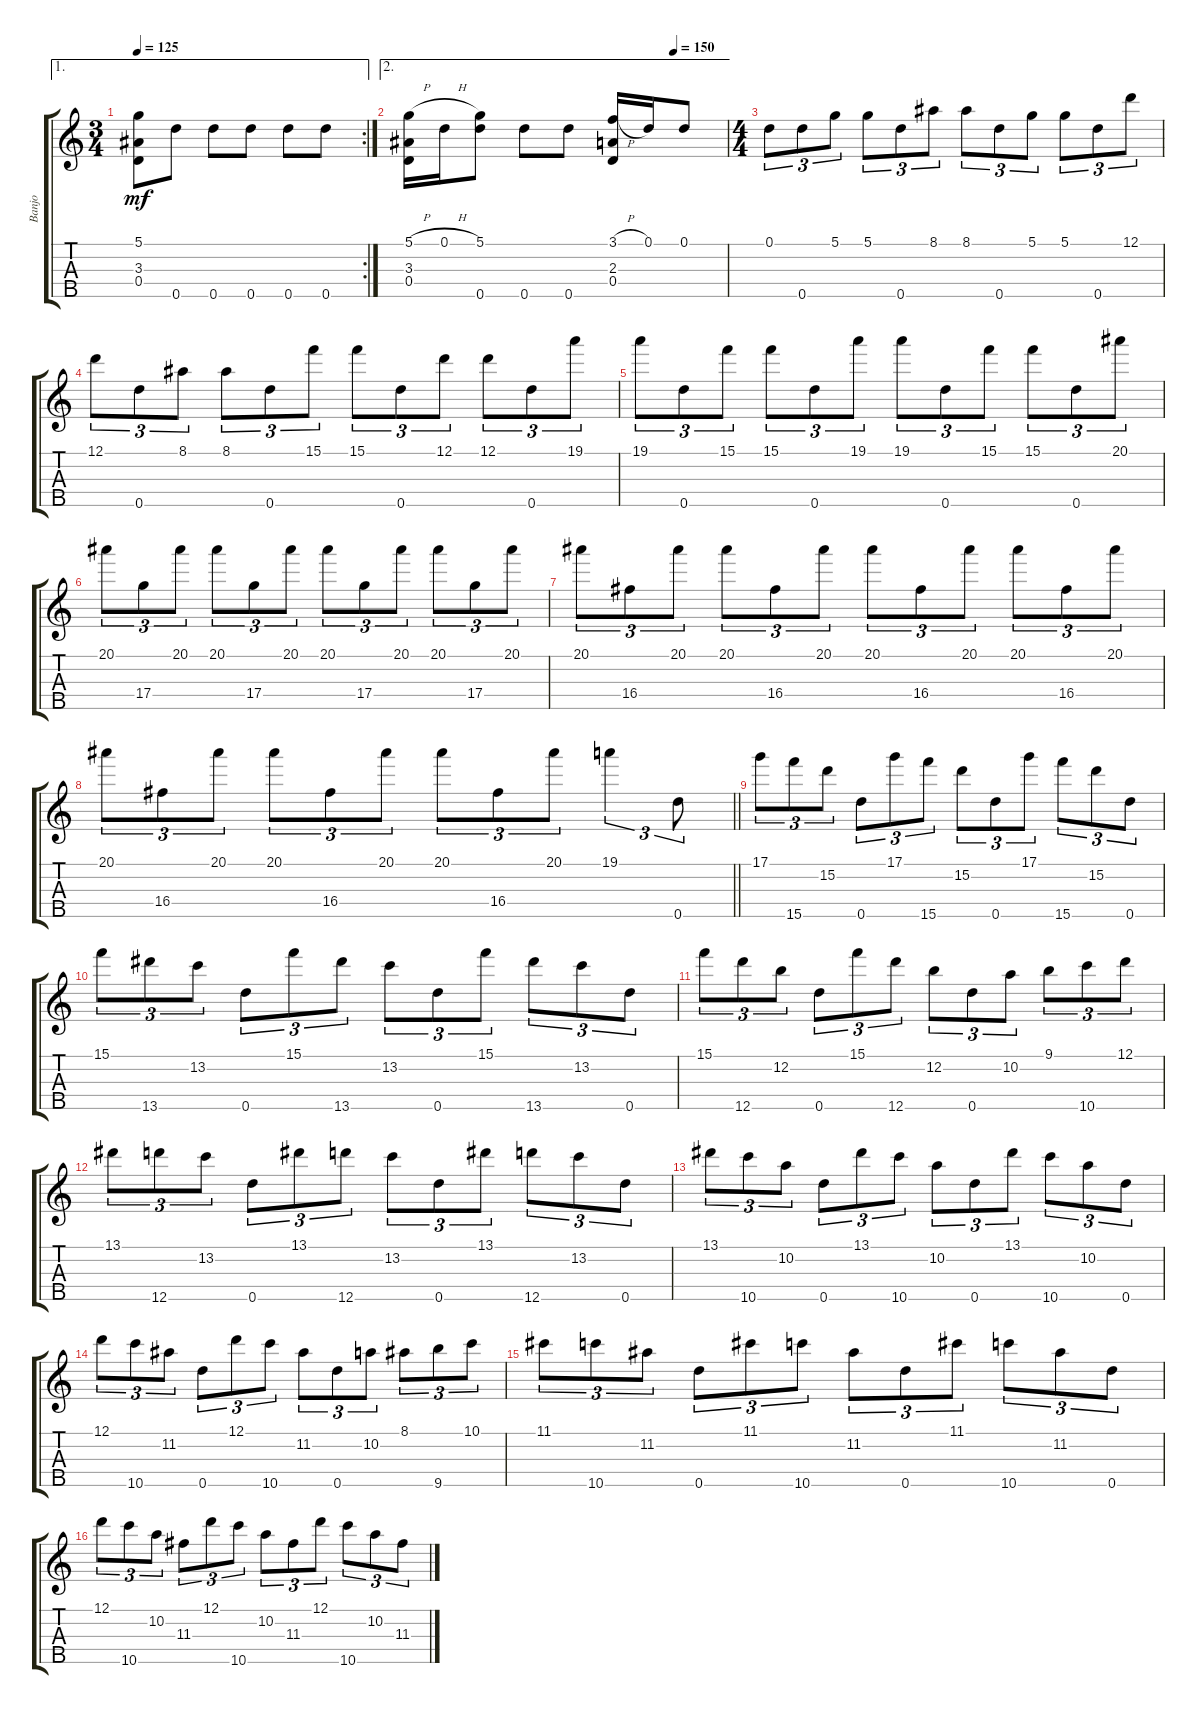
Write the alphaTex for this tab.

\track ("Banjo" "Banjo") {instrument banjo}
\staff {score tabs}
\tuning (D4 B3 G3 D3 D4) {hide}
\displaytranspose 12
\ae 1
\rc 2
\ts (3 4)
\tempo 125
\clef g2
\ks c
(5.1 3.3 0.4).8{dy mf} 0.5.8 0.5.8 0.5.8 0.5.8 0.5.8 |
\ae 2
\tempo (150 0.8333333333333334)
(5.1{h} 3.3 0.4).16 0.1{h}.16 (5.1 0.5).8 0.5.8 0.5.8 (3.1{h} 2.3 0.4).16 0.1.16 0.1.8 |
\ts (4 4)
\section ("" "")
0.1.8{tu (3 2)} 0.5.8{tu (3 2)} 5.1.8{tu (3 2)} 5.1.8{tu (3 2)} 0.5.8{tu (3 2)} 8.1.8{tu (3 2)} 8.1.8{tu (3 2)} 0.5.8{tu (3 2)} 5.1.8{tu (3 2)} 5.1.8{tu (3 2)} 0.5.8{tu (3 2)} 12.1.8{tu (3 2)} |
12.1.8{tu (3 2)} 0.5.8{tu (3 2)} 8.1.8{tu (3 2)} 8.1.8{tu (3 2)} 0.5.8{tu (3 2)} 15.1.8{tu (3 2)} 15.1.8{tu (3 2)} 0.5.8{tu (3 2)} 12.1.8{tu (3 2)} 12.1.8{tu (3 2)} 0.5.8{tu (3 2)} 19.1.8{tu (3 2)} |
19.1.8{tu (3 2)} 0.5.8{tu (3 2)} 15.1.8{tu (3 2)} 15.1.8{tu (3 2)} 0.5.8{tu (3 2)} 19.1.8{tu (3 2)} 19.1.8{tu (3 2)} 0.5.8{tu (3 2)} 15.1.8{tu (3 2)} 15.1.8{tu (3 2)} 0.5.8{tu (3 2)} 20.1.8{tu (3 2)} |
20.1.8{tu (3 2)} 17.4.8{tu (3 2)} 20.1.8{tu (3 2)} 20.1.8{tu (3 2)} 17.4.8{tu (3 2)} 20.1.8{tu (3 2)} 20.1.8{tu (3 2)} 17.4.8{tu (3 2)} 20.1.8{tu (3 2)} 20.1.8{tu (3 2)} 17.4.8{tu (3 2)} 20.1.8{tu (3 2)} |
20.1.8{tu (3 2)} 16.4.8{tu (3 2)} 20.1.8{tu (3 2)} 20.1.8{tu (3 2)} 16.4.8{tu (3 2)} 20.1.8{tu (3 2)} 20.1.8{tu (3 2)} 16.4.8{tu (3 2)} 20.1.8{tu (3 2)} 20.1.8{tu (3 2)} 16.4.8{tu (3 2)} 20.1.8{tu (3 2)} |
\barLineRight lightlight
20.1.8{tu (3 2)} 16.4.8{tu (3 2)} 20.1.8{tu (3 2)} 20.1.8{tu (3 2)} 16.4.8{tu (3 2)} 20.1.8{tu (3 2)} 20.1.8{tu (3 2)} 16.4.8{tu (3 2)} 20.1.8{tu (3 2)} 19.1.4{tu (3 2)} 0.5.8{tu (3 2)} |
17.1.8{tu (3 2)} 15.5.8{tu (3 2)} 15.2.8{tu (3 2)} 0.5.8{tu (3 2)} 17.1.8{tu (3 2)} 15.5.8{tu (3 2)} 15.2.8{tu (3 2)} 0.5.8{tu (3 2)} 17.1.8{tu (3 2)} 15.5.8{tu (3 2)} 15.2.8{tu (3 2)} 0.5.8{tu (3 2)} |
15.1.8{tu (3 2)} 13.5.8{tu (3 2)} 13.2.8{tu (3 2)} 0.5.8{tu (3 2)} 15.1.8{tu (3 2)} 13.5.8{tu (3 2)} 13.2.8{tu (3 2)} 0.5.8{tu (3 2)} 15.1.8{tu (3 2)} 13.5.8{tu (3 2)} 13.2.8{tu (3 2)} 0.5.8{tu (3 2)} |
15.1.8{tu (3 2)} 12.5.8{tu (3 2)} 12.2.8{tu (3 2)} 0.5.8{tu (3 2)} 15.1.8{tu (3 2)} 12.5.8{tu (3 2)} 12.2.8{tu (3 2)} 0.5.8{tu (3 2)} 10.2.8{tu (3 2)} 9.1.8{tu (3 2)} 10.5.8{tu (3 2)} 12.1.8{tu (3 2)} |
13.1.8{tu (3 2)} 12.5.8{tu (3 2)} 13.2.8{tu (3 2)} 0.5.8{tu (3 2)} 13.1.8{tu (3 2)} 12.5.8{tu (3 2)} 13.2.8{tu (3 2)} 0.5.8{tu (3 2)} 13.1.8{tu (3 2)} 12.5.8{tu (3 2)} 13.2.8{tu (3 2)} 0.5.8{tu (3 2)} |
13.1.8{tu (3 2)} 10.5.8{tu (3 2)} 10.2.8{tu (3 2)} 0.5.8{tu (3 2)} 13.1.8{tu (3 2)} 10.5.8{tu (3 2)} 10.2.8{tu (3 2)} 0.5.8{tu (3 2)} 13.1.8{tu (3 2)} 10.5.8{tu (3 2)} 10.2.8{tu (3 2)} 0.5.8{tu (3 2)} |
12.1.8{tu (3 2)} 10.5.8{tu (3 2)} 11.2.8{tu (3 2)} 0.5.8{tu (3 2)} 12.1.8{tu (3 2)} 10.5.8{tu (3 2)} 11.2.8{tu (3 2)} 0.5.8{tu (3 2)} 10.2.8{tu (3 2)} 8.1.8{tu (3 2)} 9.5.8{tu (3 2)} 10.1.8{tu (3 2)} |
11.1.8{tu (3 2)} 10.5.8{tu (3 2)} 11.2.8{tu (3 2)} 0.5.8{tu (3 2)} 11.1.8{tu (3 2)} 10.5.8{tu (3 2)} 11.2.8{tu (3 2)} 0.5.8{tu (3 2)} 11.1.8{tu (3 2)} 10.5.8{tu (3 2)} 11.2.8{tu (3 2)} 0.5.8{tu (3 2)} |
12.1.8{tu (3 2)} 10.5.8{tu (3 2)} 10.2.8{tu (3 2)} 11.3.8{tu (3 2)} 12.1.8{tu (3 2)} 10.5.8{tu (3 2)} 10.2.8{tu (3 2)} 11.3.8{tu (3 2)} 12.1.8{tu (3 2)} 10.5.8{tu (3 2)} 10.2.8{tu (3 2)} 11.3.8{tu (3 2)}
